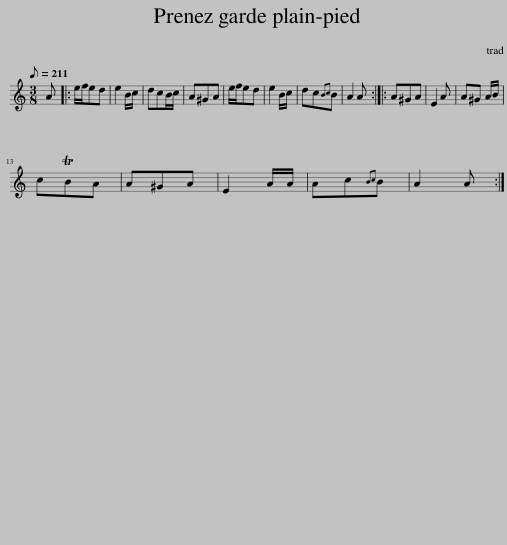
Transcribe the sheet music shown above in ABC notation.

X:1
L:1/8
Q:1/8=211
M:3/8
I:linebreak $
K:C
V:1 treble
V:1
 A |: e/f/ed | e2 B/c/ | dcB/c/ | A^GA | %5
 e/f/ed | e2 B/c/ | dc{Bc}B | A2 A :: A^GA | %10
 E2 A | A^G A/B/ |$ cTBA | A^GA | E2 A/A/ | %15
 Ac{Bc}B | A2 A :| %17
